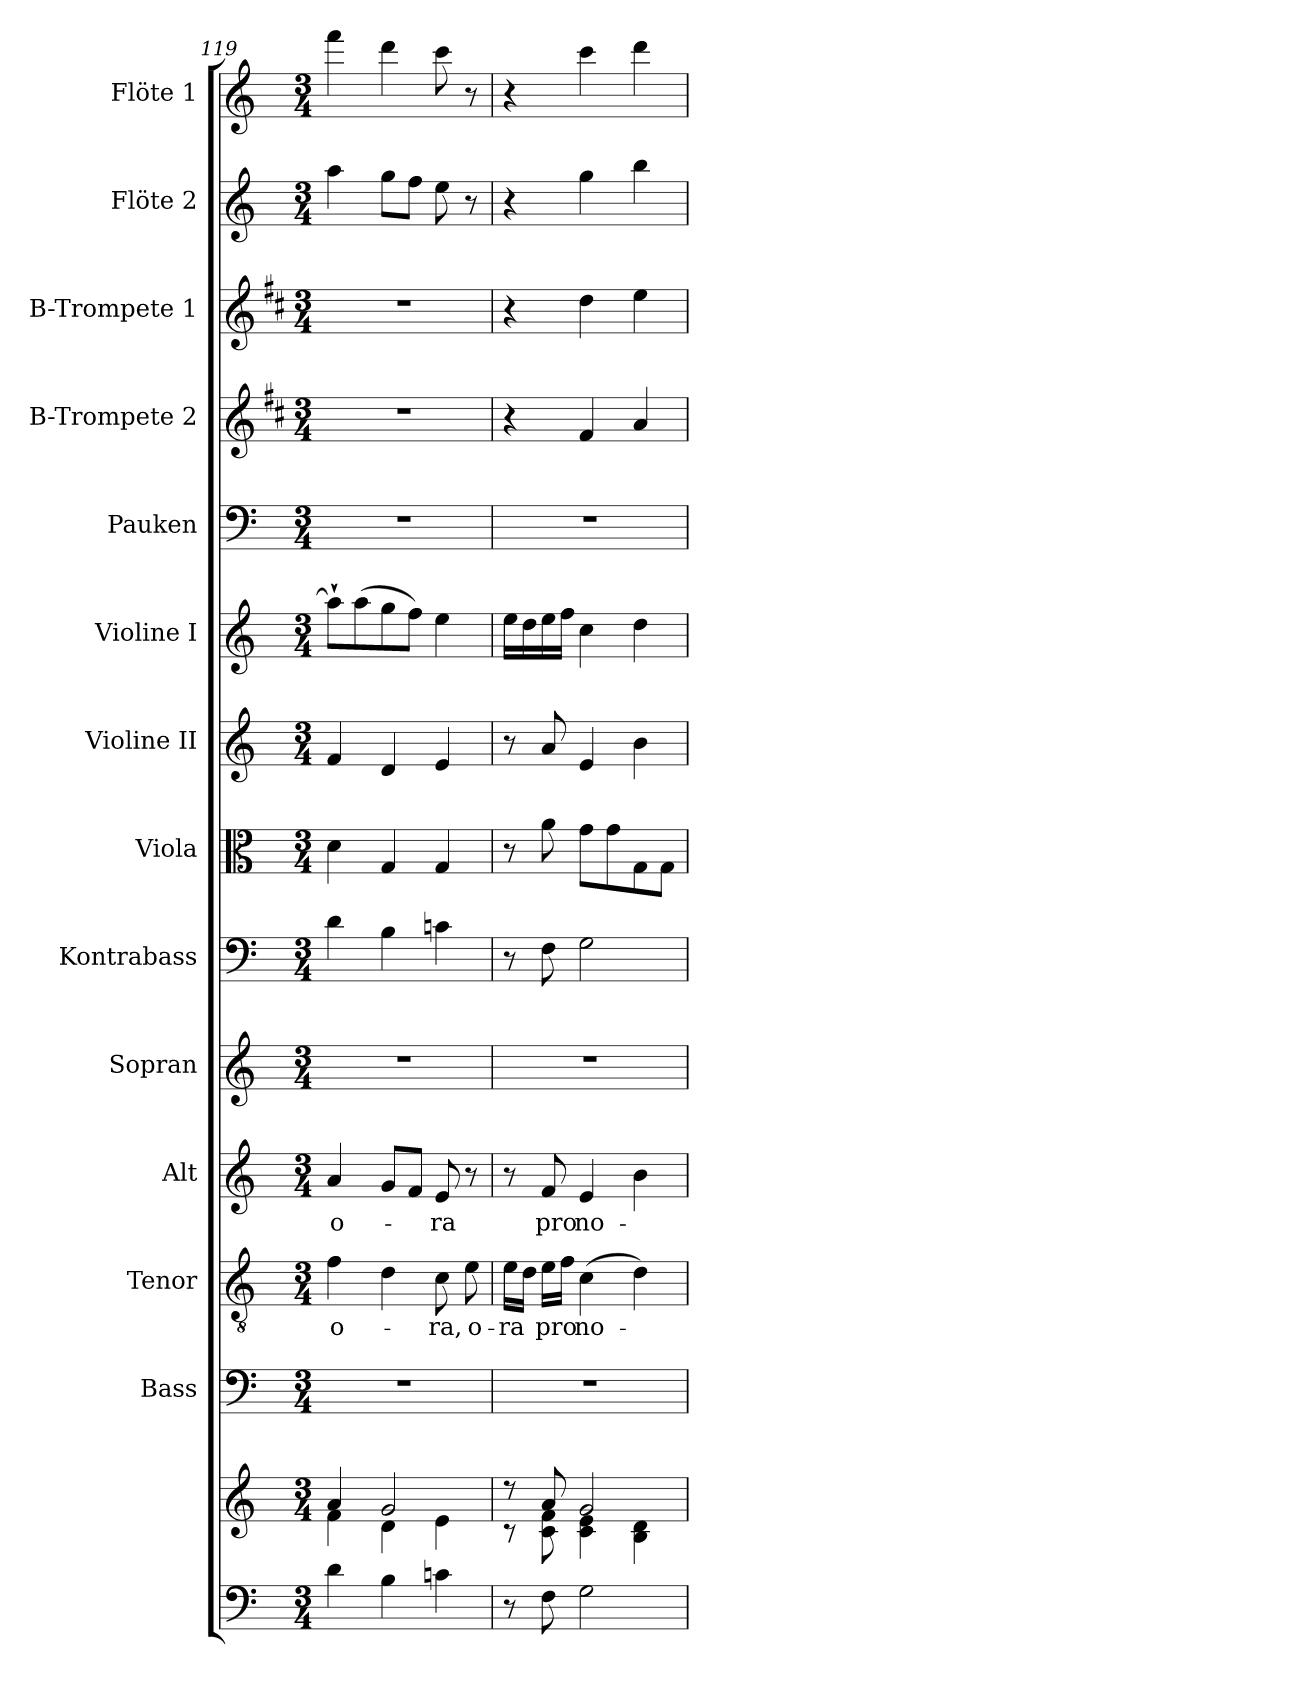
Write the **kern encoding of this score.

**kern	**kern	**kern	**kern	**text	**kern	**text	**kern	**kern	**kern	**kern	**kern	**kern	**kern	**kern	**kern	**kern
*part14	*part14	*part13	*part12	*part12	*part11	*part11	*part10	*part9	*part8	*part7	*part6	*part5	*part4	*part3	*part2	*part1
*staff15	*staff14	*staff13	*staff12	*staff12	*staff11	*staff11	*staff10	*staff9	*staff8	*staff7	*staff6	*staff5	*staff4	*staff3	*staff2	*staff1
*	*	*I"Bass	*I"Tenor	*	*I"Alt	*	*I"Sopran	*I"Kontrabass	*I"Viola	*I"Violine II	*I"Violine I	*I"Pauken	*I"B-Trompete 2	*I"B-Trompete 1	*I"Flöte 2	*I"Flöte 1
*	*	*I'B.	*I'T.	*	*I'A.	*	*I'S.	*I'Kb.	*I'Vla.	*I'Vl. II	*I'Vl. I	*I'Pk.	*I'B Trp. 2	*I'B Trp. 1	*I'Fl. 2	*I'Fl. 1
*clefF4	*clefG2	*clefF4	*clefGv2	*	*clefG2	*	*clefG2	*clefF4	*clefC3	*clefG2	*clefG2	*clefF4	*clefG2	*clefG2	*clefG2	*clefG2
*	*	*	*	*	*	*	*	*ITrd7c12	*	*	*	*	*ITrd1c2	*ITrd1c2	*	*
*k[]	*k[]	*k[]	*k[]	*	*k[]	*	*k[]	*k[]	*k[]	*k[]	*k[]	*k[]	*k[]	*k[]	*k[]	*k[]
*C:	*C:	*C:	*C:	*	*C:	*	*C:	*C:	*C:	*C:	*C:	*C:	*C:	*C:	*C:	*C:
*M3/4	*M3/4	*M3/4	*M3/4	*	*M3/4	*	*M3/4	*M3/4	*M3/4	*M3/4	*M3/4	*M3/4	*M3/4	*M3/4	*M3/4	*M3/4
=119	=119	=119	=119	=119	=119	=119	=119	=119	=119	=119	=119	=119	=119	=119	=119	=119
*	*^	*	*	*	*	*	*	*	*	*	*	*	*	*	*	*
!	!	!	!	!	!LO:LY:b	!	!LO:LY:b	!	!	!	!	!	!	!	!	!	!
4d\	4a/	4f\	2.r	4f\	o-	4a/	o-	2.r	4D\	4d\	4f/	8aa`>\L]	2.r	2.r	2.r	4aa\	4fff\
.	.	.	.	.	.	.	.	.	.	.	.	(>8aa\	.	.	.	.	.
4B\	2g/	4d\	.	4d\	.	8g/L	.	.	4BB\	4G/	4d/	8gg\	.	.	.	8gg\L	4ddd\
.	.	.	.	.	.	8f/J	.	.	.	.	.	8ff\J)	.	.	.	8ff\J	.
!	!	!	!	!	!LO:LY:b	!	!LO:LY:b	!	!	!	!	!	!	!	!	!	!
4cn\	.	4e\	.	8c\	-ra,	8e/	-ra	.	4Cn\	4G/	4e/	4ee\	.	.	.	8ee\	8ccc\
!	!	!	!	!	!LO:LY:b	!	!	!	!	!	!	!	!	!	!	!	!
.	.	.	.	8e\	o-	8r	.	.	.	.	.	.	.	.	.	8r	8r
=120	=120	=120	=120	=120	=120	=120	=120	=120	=120	=120	=120	=120	=120	=120	=120	=120	=120
!	!	!	!	!	!LO:LY:b	!	!	!	!	!	!	!	!	!	!	!	!
8r	8r	8r	2.r	16e\LL	-ra	8r	.	2.r	8r	8r	8r	16ee\LL	2.r	4r	4r	4r	4r
.	.	.	.	16d\JJ	.	.	.	.	.	.	.	16dd\	.	.	.	.	.
!	!	!	!	!	!LO:LY:b	!	!LO:LY:b	!	!	!	!	!	!	!	!	!	!
8F\	8a/	8c\ 8f\	.	16e\LL	pro	8f/	pro	.	8FF\	8a\	8a/	16ee\	.	.	.	.	.
.	.	.	.	16f\JJ	.	.	.	.	.	.	.	16ff\JJ	.	.	.	.	.
!	!	!	!	!	!LO:LY:b	!	!LO:LY:b	!	!	!	!	!	!	!	!	!	!
2G\	2g/	4c\ 4e\	.	(>4c\	no-	4e/	no-	.	2GG\	8g\L	4e/	4cc\	.	4e/	4cc\	4gg\	4ccc\
.	.	.	.	.	.	.	.	.	.	8g\	.	.	.	.	.	.	.
.	.	4B\ 4d\	.	4d\)	.	4b\	.	.	.	8G\	4b\	4dd\	.	4g/	4dd\	4bb\	4ddd\
.	.	.	.	.	.	.	.	.	.	8G\J	.	.	.	.	.	.	.
*	*v	*v	*	*	*	*	*	*	*	*	*	*	*	*	*	*	*
=	=	=	=	=	=	=	=	=	=	=	=	=	=	=	=	=
*-	*-	*-	*-	*-	*-	*-	*-	*-	*-	*-	*-	*-	*-	*-	*-	*-
